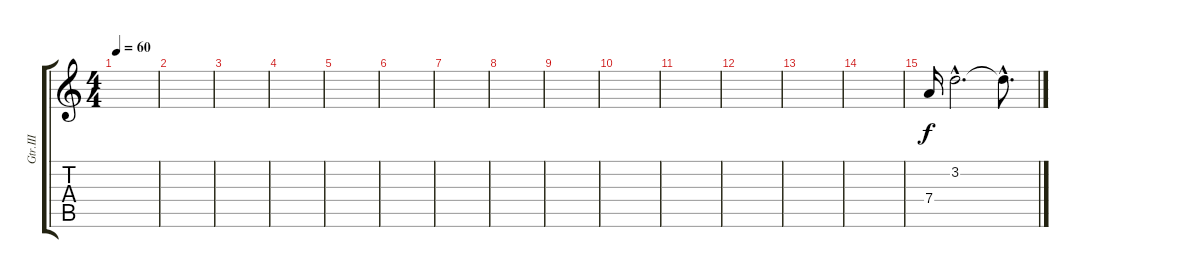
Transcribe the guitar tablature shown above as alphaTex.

\track ("Gtr.III" "Gtr.III") {instrument overdrivenguitar}
\staff {score tabs}
\tuning (E4 B3 G3 D3 A2 E2) {hide}
\ts (4 4)
\tempo 60
\clef g2
\ks c
|
|
|
|
|
|
|
|
|
|
|
|
|
|
7.4.16 3.2{hac}.2{d} 3.2{hac t}.8{d}
